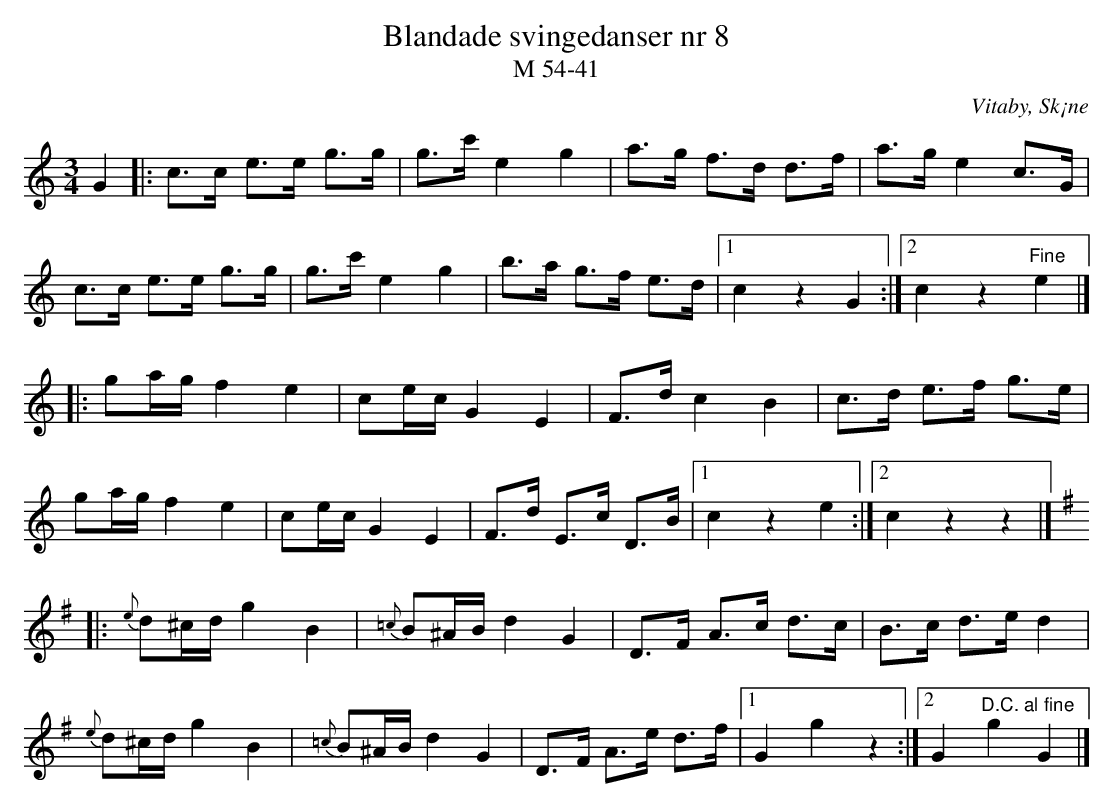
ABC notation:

X:1
T:Blandade svingedanser nr 8
T:M 54-41
O:Vitaby, Sk¡ne
M:3/4
L:1/8
Q:108
K:C
G2 |: c>c e>e g>g | g>c' e2 g2 | a>g f>d d>f | a>g e2 c>G |
c>c e>e g>g | g>c' e2 g2 | b>a g>f e>d |1 c2 z2 G2 :|2 c2 z2 "Fine"e2 |]
|: ga/g/ f2 e2 | ce/c/G2 E2 | F>d c2 B2 | c>d e>f g>e |
ga/g/ f2 e2 | ce/c/G2 E2 | F>d E>c D>B |1 c2 z2 e2 :|2 c2 z2 z2 |]
[K:G] |: {e}d^c/d/ g2 B2 | {=c}B^A/B/ d2 G2 | D>F A>c d>c | B>c d>e d2 |
{e}d^c/d/ g2 B2 | {=c}B^A/B/ d2 G2 | D>F A>e d>f |1 G2 g2 z2 :|2 G2 "D.C. al fine"g2 G2 |]
